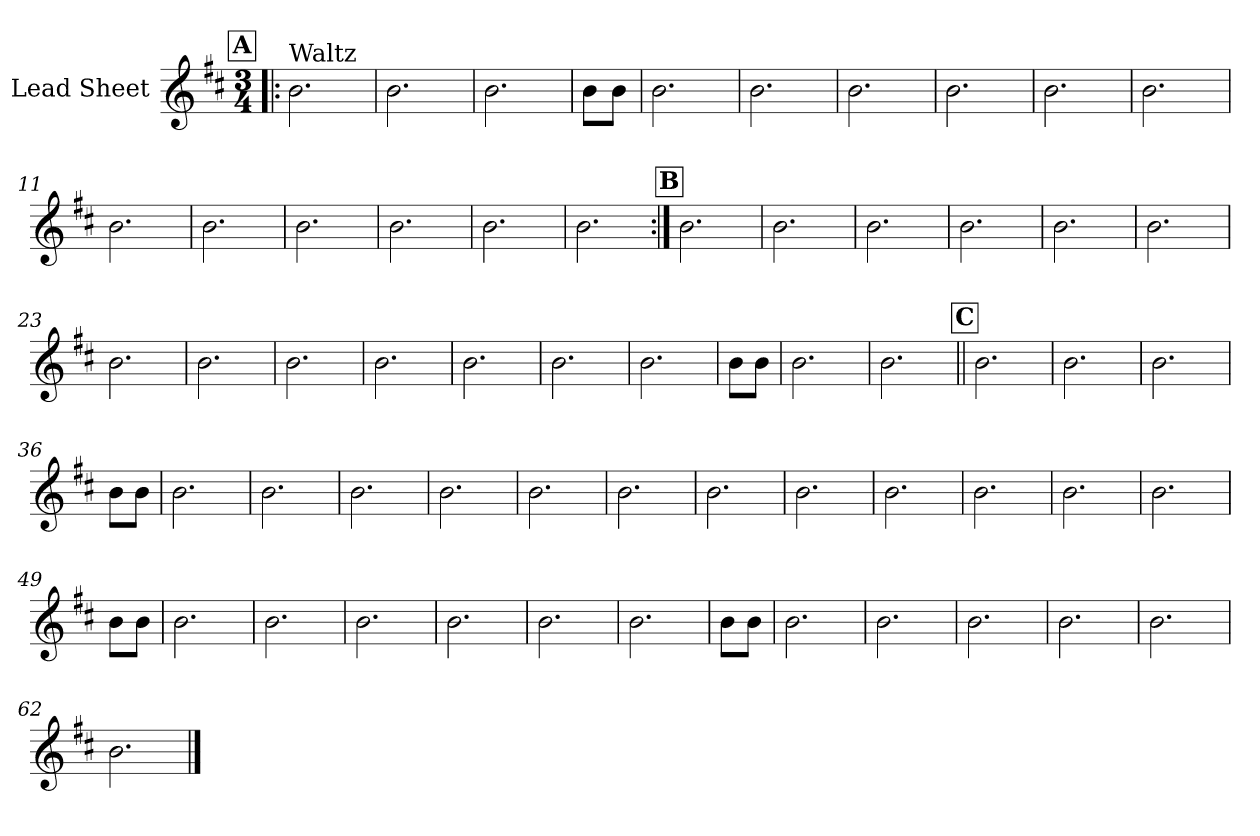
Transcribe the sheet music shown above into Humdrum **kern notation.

**kern
*part1
*staff1
*I"Lead Sheet
*clefG2
*k[f#c#]
*D:
*M3/4
!!LO:REH:place=s1:a:fs=14:t=A
=1!|:
!LO:TX:a:t=Waltz
2.b\
=2
2.b\
=3
2.b\
=4
8b\L
8b\J
=5
2.b\
=6
2.b\
=7
2.b\
=8
2.b\
!!LO:LB:g=z
=9
2.b\
=10
2.b\
=11
2.b\
=12
2.b\
=13
2.b\
=14
2.b\
=15
2.b\
=16
2.b\
!!LO:LB:g=z
!!LO:REH:place=s1:a:fs=14:t=B
=17:|!
2.b\
=18
2.b\
=19
2.b\
=20
2.b\
=21
2.b\
=22
2.b\
=23
2.b\
=24
2.b\
!!LO:LB:g=z
=25
2.b\
=26
2.b\
=27
2.b\
=28
2.b\
=29
2.b\
=30
8b\L
8b\J
=31
2.b\
=32
2.b\
!!LO:LB:g=z
!!LO:REH:place=s1:a:fs=14:t=C
=33||
2.b\
=34
2.b\
=35
2.b\
=36
8b\L
8b\J
=37
2.b\
=38
2.b\
=39
2.b\
=40
2.b\
!!LO:LB:g=z
=41
2.b\
=42
2.b\
=43
2.b\
=44
2.b\
=45
2.b\
=46
2.b\
=47
2.b\
=48
2.b\
!!LO:LB:g=z
=49
8b\L
8b\J
=50
2.b\
=51
2.b\
=52
2.b\
=53
2.b\
=54
2.b\
=55
2.b\
=56
8b\L
8b\J
!!LO:LB:g=z
=57
2.b\
=58
2.b\
=59
2.b\
=60
2.b\
=61
2.b\
=62
2.b\
==
*-
